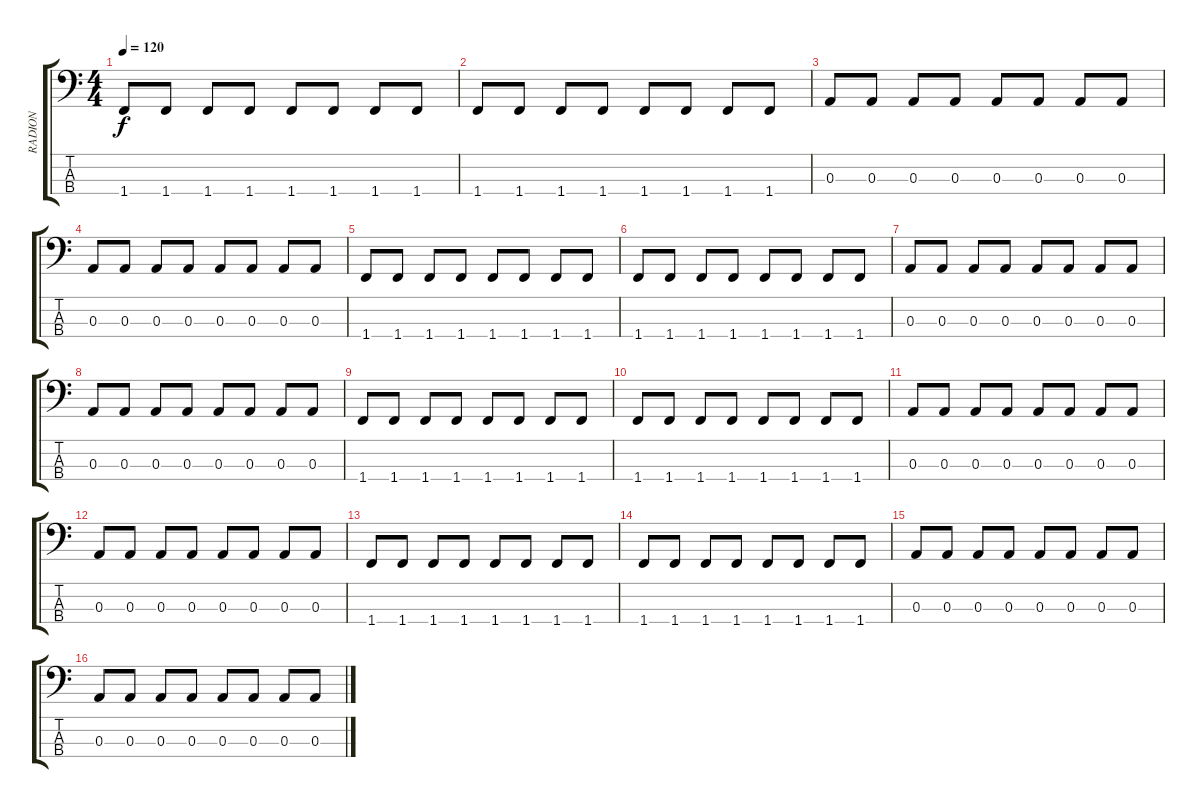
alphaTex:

\track ("RADION" "RADION") {instrument electricbasspick}
\staff {score tabs}
\tuning (G2 D2 A1 E1) {hide}
\ts (4 4)
\tempo 120
\clef f4
\ks c
1.4.8{dy f} 1.4.8 1.4.8 1.4.8 1.4.8 1.4.8 1.4.8 1.4.8 |
1.4.8 1.4.8 1.4.8 1.4.8 1.4.8 1.4.8 1.4.8 1.4.8 |
0.3.8 0.3.8 0.3.8 0.3.8 0.3.8 0.3.8 0.3.8 0.3.8 |
0.3.8 0.3.8 0.3.8 0.3.8 0.3.8 0.3.8 0.3.8 0.3.8 |
1.4.8 1.4.8 1.4.8 1.4.8 1.4.8 1.4.8 1.4.8 1.4.8 |
1.4.8 1.4.8 1.4.8 1.4.8 1.4.8 1.4.8 1.4.8 1.4.8 |
0.3.8 0.3.8 0.3.8 0.3.8 0.3.8 0.3.8 0.3.8 0.3.8 |
0.3.8 0.3.8 0.3.8 0.3.8 0.3.8 0.3.8 0.3.8 0.3.8 |
1.4.8 1.4.8 1.4.8 1.4.8 1.4.8 1.4.8 1.4.8 1.4.8 |
1.4.8 1.4.8 1.4.8 1.4.8 1.4.8 1.4.8 1.4.8 1.4.8 |
0.3.8 0.3.8 0.3.8 0.3.8 0.3.8 0.3.8 0.3.8 0.3.8 |
0.3.8 0.3.8 0.3.8 0.3.8 0.3.8 0.3.8 0.3.8 0.3.8 |
1.4.8 1.4.8 1.4.8 1.4.8 1.4.8 1.4.8 1.4.8 1.4.8 |
1.4.8 1.4.8 1.4.8 1.4.8 1.4.8 1.4.8 1.4.8 1.4.8 |
0.3.8 0.3.8 0.3.8 0.3.8 0.3.8 0.3.8 0.3.8 0.3.8 |
0.3.8 0.3.8 0.3.8 0.3.8 0.3.8 0.3.8 0.3.8 0.3.8
